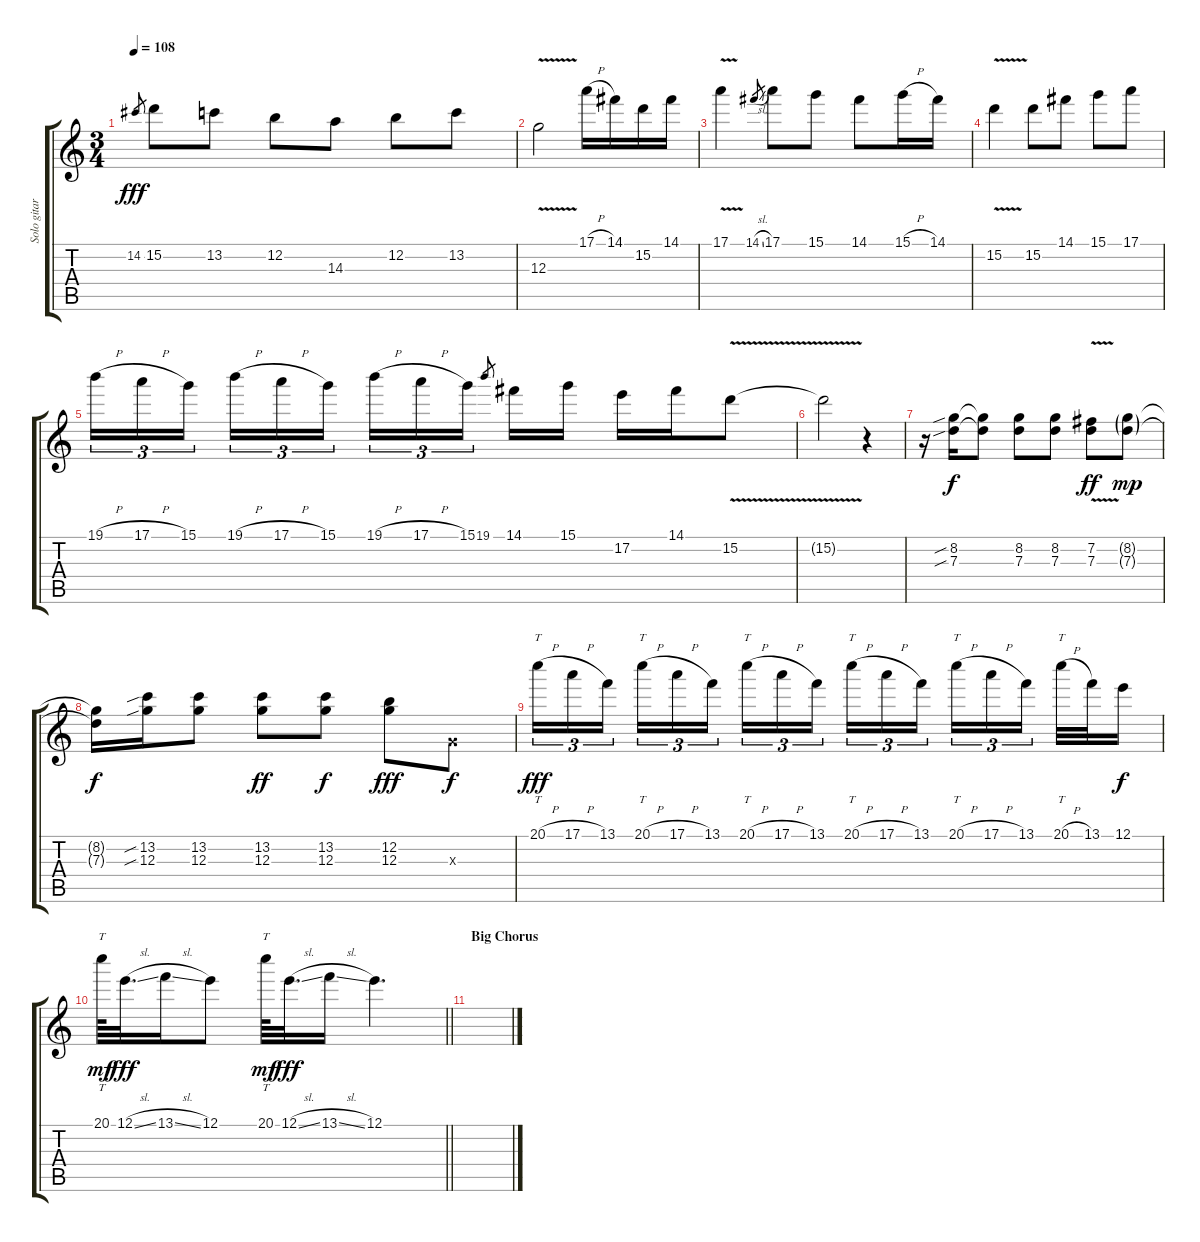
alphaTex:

\track ("Solo gitar" "Solo gitar") {instrument overdrivenguitar}
\staff {score tabs}
\tuning (E4 B3 G3 D3 A2 E2) {hide}
\ts (3 4)
\tempo 108
\clef g2
\ks c
14.2.8{gr dy fff} 15.2.8 13.2.8 12.2.8 14.3.8 12.2.8 13.2.8 |
12.3{v}.2 17.1{h}.16 14.1.16 15.2.16 14.1.16 |
17.1{v}.4 14.1{sl}.8{gr} 17.1.8 15.1.8 14.1.8 15.1{h}.16 14.1.16 |
15.2{v}.4 15.2.8 14.1.8 15.1.8 17.1.8 |
19.1{h}.16{tu (3 2)} 17.1{h}.16{tu (3 2)} 15.1.16{tu (3 2) beam splitsecondary} 19.1{h}.16{tu (3 2)} 17.1{h}.16{tu (3 2)} 15.1.16{tu (3 2)} 19.1{h}.16{tu (3 2)} 17.1{h}.16{tu (3 2)} 15.1.16{tu (3 2)} 19.1.8{gr beam splitsecondary} 14.1.16 15.1.16 17.2.16 14.1.16 15.2{v}.8 |
15.2{t}.2 r.4 |
r.16 (8.2{sib} 7.3{sib}).16{dy f} (8.2{t} 7.3{t}).8 (8.2 7.3).8 (8.2 7.3).8 (7.2 7.3{v}).8{dy ff} (8.2{g} 7.3{g}).8{dy mp} |
(8.2{t} 7.3{t}).16{dy f} (13.2{sib} 12.3{sib}).16 (13.2 12.3).8 (13.2 12.3).8{dy ff} (13.2 12.3).8{dy f} (12.2 12.3).8{dy fff} 0.3{x}.8{dy f} |
20.1{h}.16{tt tu (3 2) dy fff} 17.1{h}.16{tu (3 2)} 13.1.16{tu (3 2) beam splitsecondary} 20.1{h}.16{tt tu (3 2)} 17.1{h}.16{tu (3 2)} 13.1.16{tu (3 2)} 20.1{h}.16{tt tu (3 2)} 17.1{h}.16{tu (3 2)} 13.1.16{tu (3 2) beam splitsecondary} 20.1{h}.16{tt tu (3 2)} 17.1{h}.16{tu (3 2)} 13.1.16{tu (3 2)} 20.1{h}.16{tt tu (3 2)} 17.1{h}.16{tu (3 2)} 13.1.16{tu (3 2) beam splitsecondary} 20.1{h}.32{tt} 13.1.32 12.1.16{dy f} |
\barLineRight lightlight
20.1.64{tt dy mf} 12.1{sl}.32{d dy fff} 13.1{sl}.16 12.1.8 20.1.64{tt dy mf} 12.1{sl}.32{d dy fff} 13.1{sl}.16 12.1.4{d} |
\section ("" "Big Chorus")
